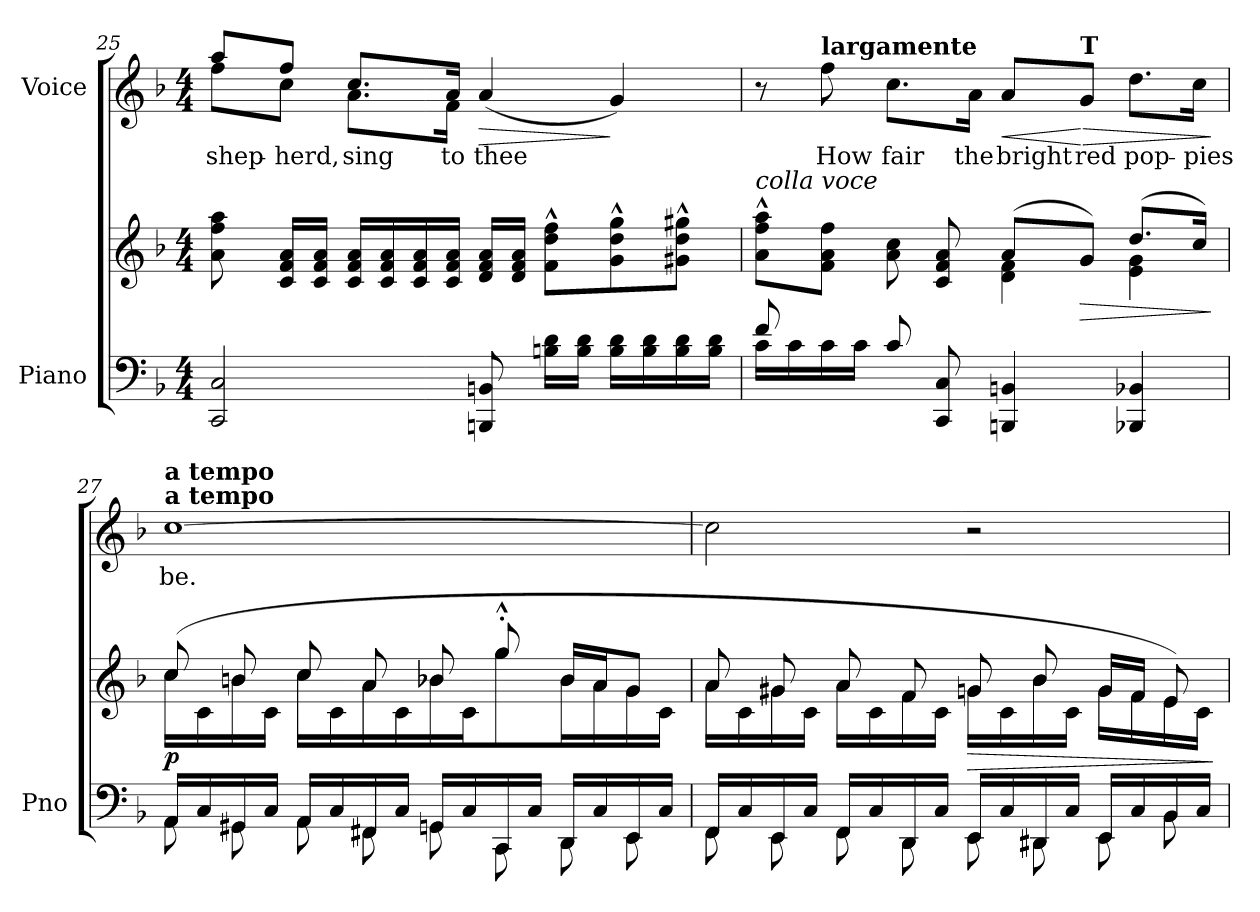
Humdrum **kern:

**kern	**kern	**dynam	**kern	**text	**dynam
*part2	*part2	*part2	*part1	*part1	*part1
*staff3	*staff2	*staff2/3	*staff1	*staff1	*staff1
*I"Piano	*	*	*I"Voice	*	*
*I'Pno	*	*	*	*	*
!!LO:LB:g=z
*clefF4	*clefG2	*	*clefG2	*	*
*k[b-]	*k[b-]	*	*k[b-]	*	*
*M4/4	*M4/4	*	*M4/4	*	*
=25	=25	=25	=25	=25	=25
!	!	!	!	!LO:LY:b	!
*	*	*	*^	*	*
2CC/ 2C/	8a\ 8ff\ 8aa\	.	8aa/L	8ff\L	shep-	.
!	!	!	!	!	!LO:LY:b	!
.	16c/ 16f/ 16a/LL	.	8ff/J	8cc\J	-herd,	.
.	16c/ 16f/ 16a/JJ	.	.	.	.	.
!	!	!	!	!	!LO:LY:b	!
.	16c/ 16f/ 16a/LL	.	8.cc/L	8.a\L	sing	.
.	16c/ 16f/ 16a/	.	.	.	.	.
.	16c/ 16f/ 16a/	.	.	.	.	.
!	!	!	!	!	!LO:LY:b	!
.	16c/ 16f/ 16a/JJ	.	16a/Jk	16f\Jk	to	.
!	!	!	!	!	!LO:LY:b	!LO:HP:b
8BBBn/ 8BBn/	16d/ 16f/ 16a/LL	.	(4a/	2ryy	thee	>
.	16d/ 16f/ 16a/JJ	.	.	.	.	.
16Bn\ 16d\LL	8f\^^ 8dd\^^ 8ff\^^L	.	.	.	.	.
16B\ 16d\JJ	.	.	.	.	.	.
16B\ 16d\LL	8g\^^ 8dd\^^ 8gg\^^	.	4g/)	.	.	]
16B\ 16d\	.	.	.	.	.	.
16B\ 16d\	8g#X\^^ 8dd\^^ 8gg#X\^^J	.	.	.	.	.
16B\ 16d\JJ	.	.	.	.	.	.
*	*	*	*v	*v	*	*
=26	=26	=26	=26	=26	=26
*^	*^	*	*	*	*
!	!	!LO:TX:a:i:t=colla voce	!	!	!	!	!
16c\LL	8f/	8a\^^ 8ff\^^ 8aa\^^L	2ryy	.	8r	.	.
16c\	.	.	.	.	.	.	.
!	!	!	!	!	!LO:TX:a:B:t=largamente	!	!
!	!	!	!	!	!	!LO:LY:b	!
16c\	2..ryy	8f\ 8a\ 8ff\J	.	.	8ff\	How	.
16c\JJ	.	.	.	.	.	.	.
!	!	!	!	!	!	!LO:LY:b	!
8c/	.	8a\ 8cc\	.	.	8.cc\L	fair	.
8CC/ 8C/	.	8c/ 8f/ 8a/	.	.	.	.	.
!	!	!	!	!	!	!LO:LY:b	!
.	.	.	.	.	16a\Jk	the	.
!	!	!	!	!	!	!LO:LY:b	!LO:HP:b
4BBBn/ 4BBn/	.	(8a/L	4d\ 4f\	.	8a/L	bright	<
!	!	!	!	!	!LO:TX:a:B:t=T	!	!
!	!	!	!	!LO:HP:b	!	!LO:LY:b	!LO:HP:n=1:b
.	.	8g/J)	.	>	8g/J	red	[ >
!	!	!	!	!	!	!LO:LY:b	!
4BBB-X/ 4BB-X/	.	(8.dd/L	4e\ 4g\	.	8.dd\L	pop-	.
!	!	!	!	!	!	!LO:LY:b	!
.	.	16cc/Jk)	.	.	16cc\Jk	-pies	.
*v	*v	*	*	*	*	*	*
*	*v	*v	*	*	*	*
.	.	]	.	.	]
!!LO:LB:g=z
=27	=27	=27	=27	=27	=27
*^	*^	*	*	*	*
!	!	!	!	!	!LO:TX:a:B:t=a tempo	!	!
!	!	!	!	!	!LO:TX:a:B:t=a tempo	!	!
!	!	!	!	!LO:DY:a=2	!	!LO:LY:b	!
16AA/LL	8AA\	(8cc/	16cc\LL	p	[1cc	be.	.
16C/	.	.	16c\	.	.	.	.
!	!LO:N:head=solid	!	!	!	!	!	!
16GG#X/	8GG#\	8bn/	16b\	.	.	.	.
16C/JJ	.	.	16c\JJ	.	.	.	.
16AA/LL	8AA\	8cc/	16cc\LL	.	.	.	.
16C/	.	.	16c\	.	.	.	.
16FF#X/	8FF#\	8a/	16a\	.	.	.	.
16C/JJ	.	.	16c\	.	.	.	.
16GGn/LL	8GG\	8b-X/	16b-\	.	.	.	.
16C/	.	.	16c\J	.	.	.	.
16CC/	8CC\	8gg^^'/	8gg\	.	.	.	.
16C/JJ	.	.	.	.	.	.	.
16DD/LL	8DD\	16b-/LL	16b-\L	.	.	.	.
16C/	.	16a/J	16a\	.	.	.	.
16EE/	8EE\	8g/J	16g\	.	.	.	.
16C/JJ	.	.	16c\JJ	.	.	.	.
=28	=28	=28	=28	=28	=28	=28	=28
16FF/LL	8FF\	8a/	16a\LL	.	2cc\]	.	.
16C/	.	.	16c\	.	.	.	.
!	!LO:N:head=solid	!	!	!	!	!	!
16EE/	8EE\	8g#X/	16g#\	.	.	.	.
16C/JJ	.	.	16c\JJ	.	.	.	.
16FF/LL	8FF\	8a/	16a\LL	.	.	.	.
16C/	.	.	16c\	.	.	.	.
16DD/	8DD\	8f/	16f\	.	.	.	.
16C/JJ	.	.	16c\JJ	.	.	.	.
!	!	!	!	!LO:HP:b	!	!	!
16EE/LL	8EE\	8gn/	16g\LL	>	2r	.	.
16C/	.	.	16c\	.	.	.	.
16DD#X/	8DD#\	8b-/	16b-\	.	.	.	.
16C/JJ	.	.	16c\JJ	.	.	.	.
16EE/LL	8EE\	16g/LL	16g\LL	.	.	.	.
16C/	.	16f/JJ	16f\	.	.	.	.
16BB-/	8BB-\	8e/)	16e\	.	.	.	.
16C/JJ	.	.	16c\JJ	.	.	.	.
*v	*v	*	*	*	*	*	*
*	*v	*v	*	*	*	*
.	.	]	.	.	.
=	=	=	=	=	=
*-	*-	*-	*-	*-	*-
